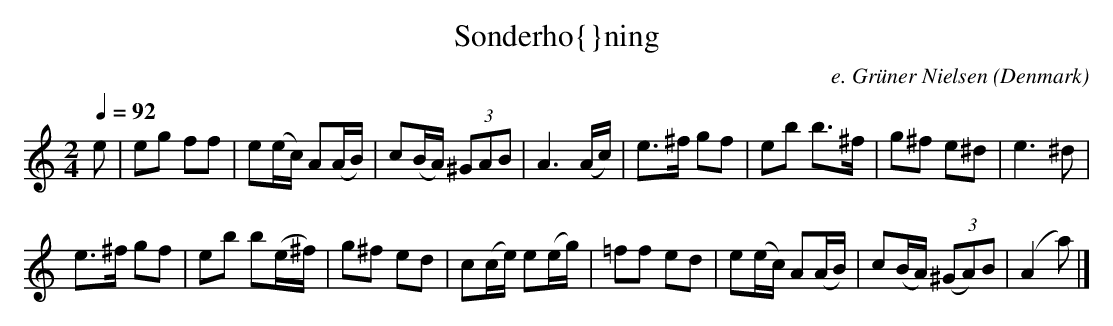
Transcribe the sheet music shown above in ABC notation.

X:1
T:Sonderh\o{}ning
Q:1/4=92
M:2/4
L:1/8
C:e. Gr\"uner Nielsen
O:Denmark
K:Am
e|\
eg ff| e(e/c/) A(A/B/)|c(B/A/) (3^GAB| A3 (A/c/)|\
e>^f gf| eb b>^f| g^f e^d| e3 ^d|
e>^f gf| eb b(e/^f/)| g^f ed| c(c/e/) e(e/g/)|\
=ff ed| e(e/c/) A(A/B/)| c(B/A/) (3(^GA)B| (A2 a) |]
